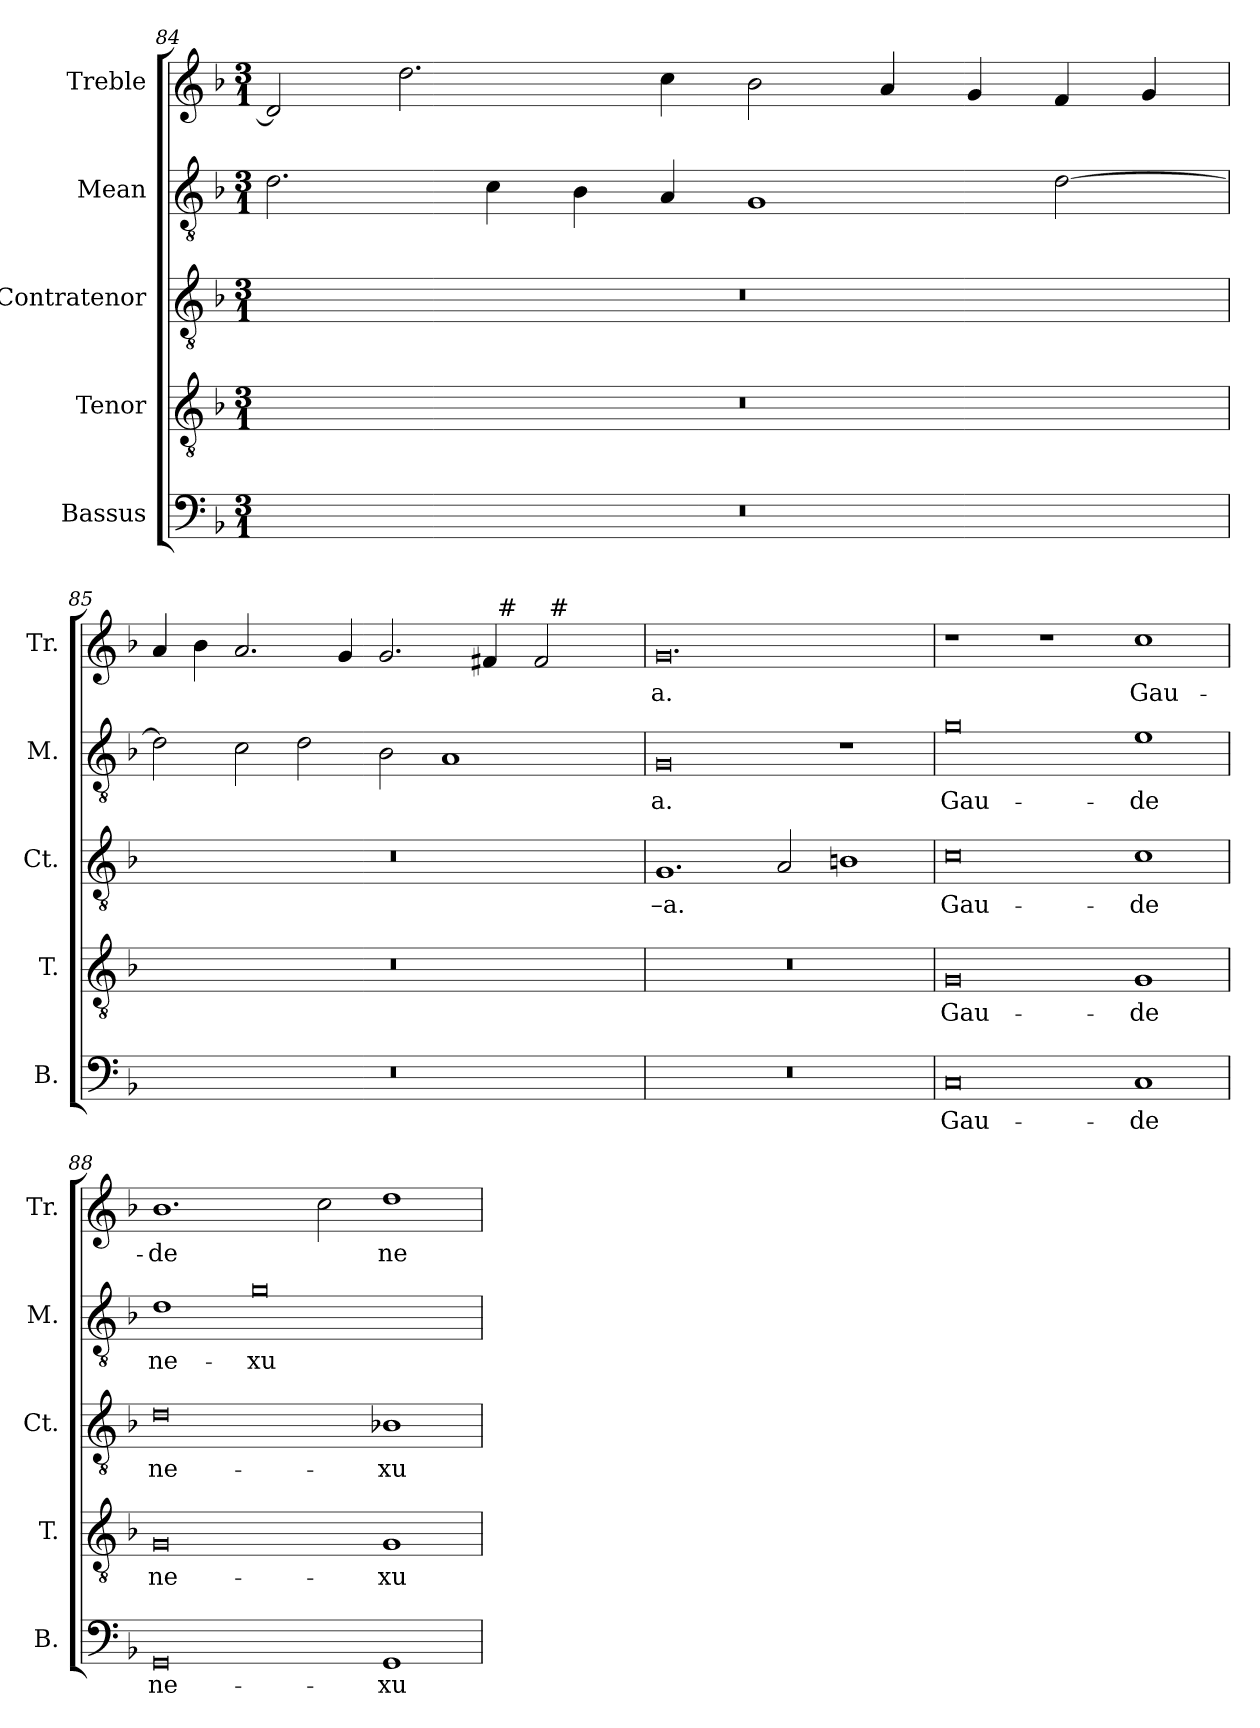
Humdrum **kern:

**kern	**text	**kern	**text	**kern	**text	**kern	**text	**kern	**text
*part5	*part5	*part4	*part4	*part3	*part3	*part2	*part2	*part1	*part1
*staff5	*staff5	*staff4	*staff4	*staff3	*staff3	*staff2	*staff2	*staff1	*staff1
*I"Bassus	*	*I"Tenor	*	*I"Contratenor	*	*I"Mean	*	*I"Treble	*
*I'B.	*	*I'T.	*	*I'Ct.	*	*I'M.	*	*I'Tr.	*
*clefF4	*	*clefGv2	*	*clefGv2	*	*clefGv2	*	*clefG2	*
*	*	*ITrd7c12	*	*ITrd7c12	*	*ITrd7c12	*	*	*
*k[b-]	*	*k[b-]	*	*k[b-]	*	*k[b-]	*	*k[b-]	*
*F:	*	*F:	*	*F:	*	*F:	*	*F:	*
*M3/1	*	*M3/1	*	*M3/1	*	*M3/1	*	*M3/1	*
=84	=84	=84	=84	=84	=84	=84	=84	=84	=84
!LO:N:vis=1	!	!LO:N:vis=1	!	!LO:N:vis=1	!	!	!	!	!
0.r	.	0.r	.	0.r	.	2.Di\	.	2di/]	.
.	.	.	.	.	.	.	.	2.ddi\	.
.	.	.	.	.	.	4Ci\	.	.	.
.	.	.	.	.	.	4BB-i\	.	.	.
.	.	.	.	.	.	4AAi/	.	4cci\	.
.	.	.	.	.	.	1GGi	.	2b-i\	.
.	.	.	.	.	.	.	.	4ai/	.
.	.	.	.	.	.	.	.	4gi/	.
.	.	.	.	.	.	[>2Di\	.	4fi/	.
.	.	.	.	.	.	.	.	4gi/	.
!!LO:PB:g=z
=85`	=85`	=85`	=85`	=85`	=85`	=85`	=85`	=85`	=85`
!LO:N:vis=1	!	!LO:N:vis=1	!	!LO:N:vis=1	!	!	!	!	!
*	*	*	*	*	*	*	*	*^	*
*	*	*	*	*	*	*	*	*	*^	*
0.r	.	0.r	.	0.r	.	2Di\]	.	4ai/	1ryy	1ryy	.
.	.	.	.	.	.	.	.	4b-i\	.	.	.
.	.	.	.	.	.	2Ci\	.	2.ai/	.	.	.
.	.	.	.	.	.	2Di\	.	.	1ryy	1ryy	.
.	.	.	.	.	.	.	.	4gi/	.	.	.
.	.	.	.	.	.	2BB-i\	.	2.gi/	.	.	.
.	.	.	.	.	.	1AAi	.	.	4ryy	2ryy	.
.	.	.	.	.	.	.	.	4f#i/	32ryy	.	.
.	.	.	.	.	.	.	.	.	256ryy	.	.
!	!	!	!	!	!	!	!	!	!LO:TX:a:t=#	!	!
.	.	.	.	.	.	.	.	.	2ryy	.	.
.	.	.	.	.	.	.	.	2f#i/	.	32ryy	.
.	.	.	.	.	.	.	.	.	.	256ryy	.
!	!	!	!	!	!	!	!	!	!	!LO:TX:a:t=#	!
.	.	.	.	.	.	.	.	.	.	4ryy	.
.	.	.	.	.	.	.	.	.	8ryy	8ryy	.
.	.	.	.	.	.	.	.	.	16ryy	16ryy	.
.	.	.	.	.	.	.	.	.	64..ryy	64..ryy	.
=86`	=86`	=86`	=86`	=86`	=86`	=86`	=86`	=86`	=86`	=86`	=86`
!LO:N:vis=1	!	!LO:N:vis=1	!	!	!	!	!	!	!	!	!
*	*	*	*	*	*	*	*	*v	*v	*v	*
*	*	*	*	*	*	*	*	*^	*
*	*	*	*	*	*	*	*	*	*^	*
!	!	!	!	!	!LO:LY:b:color=#000000	!	!	!	!	!	!
*	*	*	*	*	*	*	*	*v	*v	*v	*
*	*	*	*	*	*	*	*	*^	*
*	*	*	*	*	*	*	*	*	*^	*
!	!	!	!	!	!	!	!LO:LY:b:color=#000000	!	!	!	!
*	*	*	*	*	*	*	*	*v	*v	*v	*
*	*	*	*	*	*	*	*	*^	*
*	*	*	*	*	*	*	*	*	*^	*
!	!	!	!	!	!	!	!	!	!	!	!LO:LY:b:color=#000000
*	*	*	*	*	*	*	*	*v	*v	*v	*
0.r	.	0.r	.	1.GGi	–a.	0GGi	-a.	0.gi	-a.
.	.	.	.	2AAi/	.	.	.	.	.
.	.	.	.	1BBni	.	1r	.	.	.
=87`	=87`	=87`	=87`	=87`	=87`	=87`	=87`	=87`	=87`
!	!LO:LY:b:color=#000000	!	!	!	!	!	!	!	!
!	!	!	!LO:LY:b:color=#000000	!	!	!	!	!	!
!	!	!	!	!	!LO:LY:b:color=#000000	!	!	!	!
!	!	!	!	!	!	!	!LO:LY:b:color=#000000	!	!
0Ci	Gau-	0GGi	Gau-	0Ci	Gau-	0Gi	Gau-	1r	.
.	.	.	.	.	.	.	.	1r	.
!	!LO:LY:b:color=#000000	!	!	!	!	!	!	!	!
!	!	!	!LO:LY:b:color=#000000	!	!	!	!	!	!
!	!	!	!	!	!LO:LY:b:color=#000000	!	!	!	!
!	!	!	!	!	!	!	!LO:LY:b:color=#000000	!	!
!	!	!	!	!	!	!	!	!	!LO:LY:b:color=#000000
1Ci	-de	1GGi	-de	1Ci	-de	1Ei	-de	1cci	Gau-
=88`	=88`	=88`	=88`	=88`	=88`	=88`	=88`	=88`	=88`
!	!LO:LY:b:color=#000000	!	!	!	!	!	!	!	!
!	!	!	!LO:LY:b:color=#000000	!	!	!	!	!	!
!	!	!	!	!	!LO:LY:b:color=#000000	!	!	!	!
!	!	!	!	!	!	!	!LO:LY:b:color=#000000	!	!
!	!	!	!	!	!	!	!	!	!LO:LY:b:color=#000000
0GGi	ne-	0GGi	ne-	0Di	ne-	1Di	ne-	1.b-i	-de
!	!	!	!	!	!	!	!LO:LY:b:color=#000000	!	!
.	.	.	.	.	.	0Gi	-xu	.	.
.	.	.	.	.	.	.	.	2cci\	.
!	!LO:LY:b:color=#000000	!	!	!	!	!	!	!	!
!	!	!	!LO:LY:b:color=#000000	!	!	!	!	!	!
!	!	!	!	!	!LO:LY:b:color=#000000	!	!	!	!
!	!	!	!	!	!	!	!	!	!LO:LY:b:color=#000000
1GGi	-xu	1GGi	-xu	1BB-Xi	-xu	.	.	1ddi	ne-
=`	=`	=`	=`	=`	=`	=`	=`	=`	=`
*-	*-	*-	*-	*-	*-	*-	*-	*-	*-
